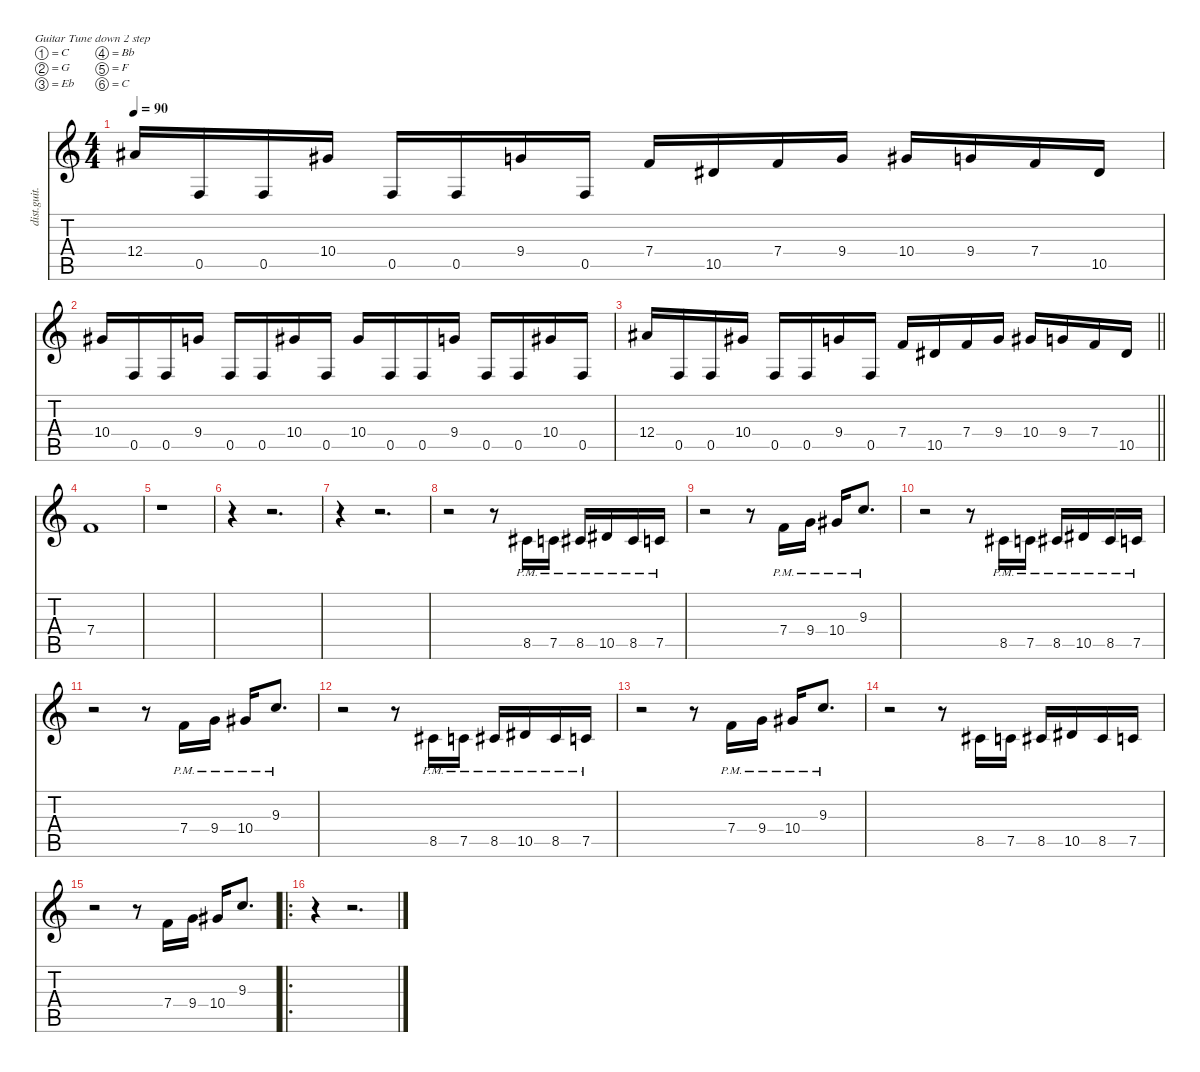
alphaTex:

\defaultSystemsLayout 4
\hideDynamics
\bracketExtendMode nobrackets
\otherSystemsTrackNameOrientation horizontal
\track ("guitar left" "dist.guit.") {instrument distortionguitar}
\staff {score tabs}
\tuning (C4 G3 Eb3 Bb2 F2 C2)
\ts (4 4)
\tempo 90
\clef g2
\ks c
12.4{acc #}.16{dy f beam Up} 0.5.16{beam Up} 0.5.16{beam Up} 10.4{acc #}.16{beam Up} 0.5.16{beam Up} 0.5.16{beam Up} 9.4.16{beam Up} 0.5.16{beam Up} 7.4.16{beam Up} 10.5{acc #}.16{beam Up} 7.4.16{beam Up} 9.4.16{beam Up} 10.4{acc #}.16{beam Up} 9.4.16{beam Up} 7.4.16{beam Up} 10.5{acc #}.16{beam Up} |
10.4{acc #}.16{beam Up} 0.5.16{beam Up} 0.5.16{beam Up} 9.4.16{beam Up} 0.5.16{beam Up} 0.5.16{beam Up} 10.4{acc #}.16{beam Up} 0.5.16{beam Up} 10.4{acc #}.16{beam Up} 0.5.16{beam Up} 0.5.16{beam Up} 9.4.16{beam Up} 0.5.16{beam Up} 0.5.16{beam Up} 10.4{acc #}.16{beam Up} 0.5.16{beam Up} |
\barLineRight lightlight
12.4{acc #}.16{beam Up} 0.5.16{beam Up} 0.5.16{beam Up} 10.4{acc #}.16{beam Up} 0.5.16{beam Up} 0.5.16{beam Up} 9.4.16{beam Up} 0.5.16{beam Up} 7.4.16{beam Up} 10.5{acc #}.16{beam Up} 7.4.16{beam Up} 9.4.16{beam Up} 10.4{acc #}.16{beam Up} 9.4.16{beam Up} 7.4.16{beam Up} 10.5{acc #}.16{beam Up} |
7.4.1{beam Up} |
r.1{beam Down} |
r.4{beam Down} r.2{d beam Down} |
r.4{beam Down} r.2{d beam Down} |
r.2{beam Down} r.8{beam Down} 8.5{pm acc #}.16{beam Up} 7.5{pm}.16{beam Up} 8.5{pm acc #}.16{beam Up} 10.5{pm acc #}.16{beam Up} 8.5{pm acc #}.16{beam Up} 7.5{pm}.16{beam Up} |
r.2{beam Down} r.8{beam Down} 7.4{pm}.16{beam Up} 9.4{pm}.16{beam Up} 10.4{pm acc #}.16{beam Up} 9.3{pm}.8{d beam Up} |
r.2{beam Down} r.8{beam Down} 8.5{pm acc #}.16{beam Up} 7.5{pm}.16{beam Up} 8.5{pm acc #}.16{beam Up} 10.5{pm acc #}.16{beam Up} 8.5{pm acc #}.16{beam Up} 7.5{pm}.16{beam Up} |
r.2{beam Down} r.8{beam Down} 7.4{pm}.16{beam Up} 9.4{pm}.16{beam Up} 10.4{pm acc #}.16{beam Up} 9.3{pm}.8{d beam Up} |
r.2{beam Down} r.8{beam Down} 8.5{pm acc #}.16{beam Up} 7.5{pm}.16{beam Up} 8.5{pm acc #}.16{beam Up} 10.5{pm acc #}.16{beam Up} 8.5{pm acc #}.16{beam Up} 7.5{pm}.16{beam Up} |
r.2{beam Down} r.8{beam Down} 7.4{pm}.16{beam Up} 9.4{pm}.16{beam Up} 10.4{pm acc #}.16{beam Up} 9.3{pm}.8{d beam Up} |
r.2{beam Down} r.8{beam Down} 8.5{acc #}.16{beam Up} 7.5.16{beam Up} 8.5{acc #}.16{beam Up} 10.5{acc #}.16{beam Up} 8.5{acc #}.16{beam Up} 7.5.16{beam Up} |
r.2{beam Down} r.8{beam Down} 7.4.16{beam Up} 9.4.16{beam Up} 10.4{acc #}.16{beam Up} 9.3.8{d beam Up} |
\ro
r.4{beam Down} r.2{d beam Down}
